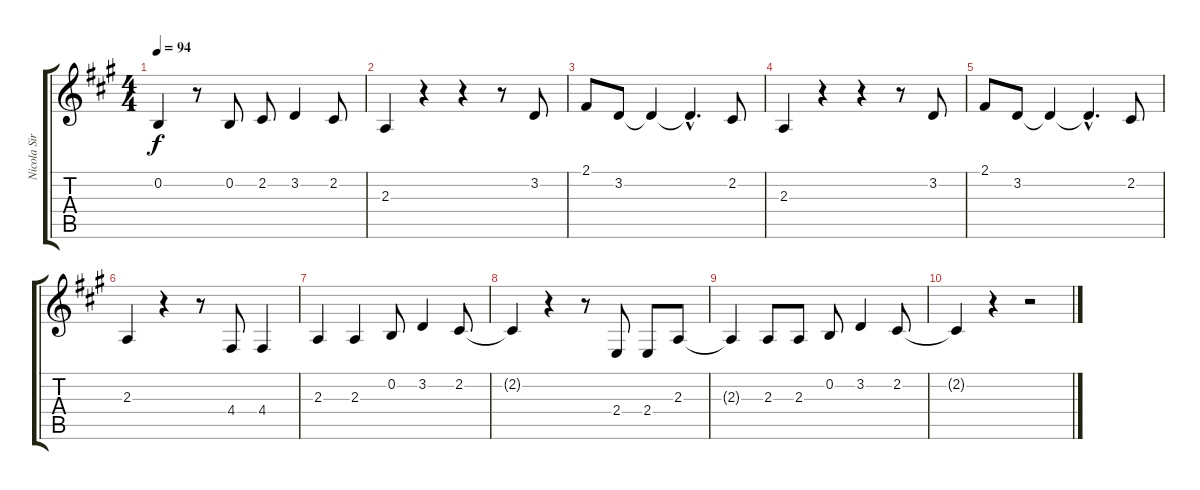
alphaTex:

\track ("Nicola Sirkis" "Nicola Sir") {instrument panflute}
\staff {score tabs}
\tuning (E4 B3 G3 D3 A2 E2) {hide}
\ts (4 4)
\tempo 94
\clef g2
\ks a
0.2{t}.4{dy f} r.8 0.2.8 2.2.8 3.2.4 2.2.8 |
2.3.4 r.4 r.4 r.8 3.2.8 |
2.1.8 3.2.8 3.2{t}.4 3.2{hac t}.4{d} 2.2.8 |
2.3.4 r.4 r.4 r.8 3.2.8 |
2.1.8 3.2.8 3.2{t}.4 3.2{hac t}.4{d} 2.2.8 |
2.3.4 r.4 r.8 4.4.8 4.4.4 |
2.3.4 2.3.4 0.2.8 3.2.4 2.2.8 |
2.2{t}.4 r.4 r.8 2.4.8 2.4.8 2.3.8 |
2.3{t}.4 2.3.8 2.3.8 0.2.8 3.2.4 2.2.8 |
2.2{t}.4 r.4 r.2
